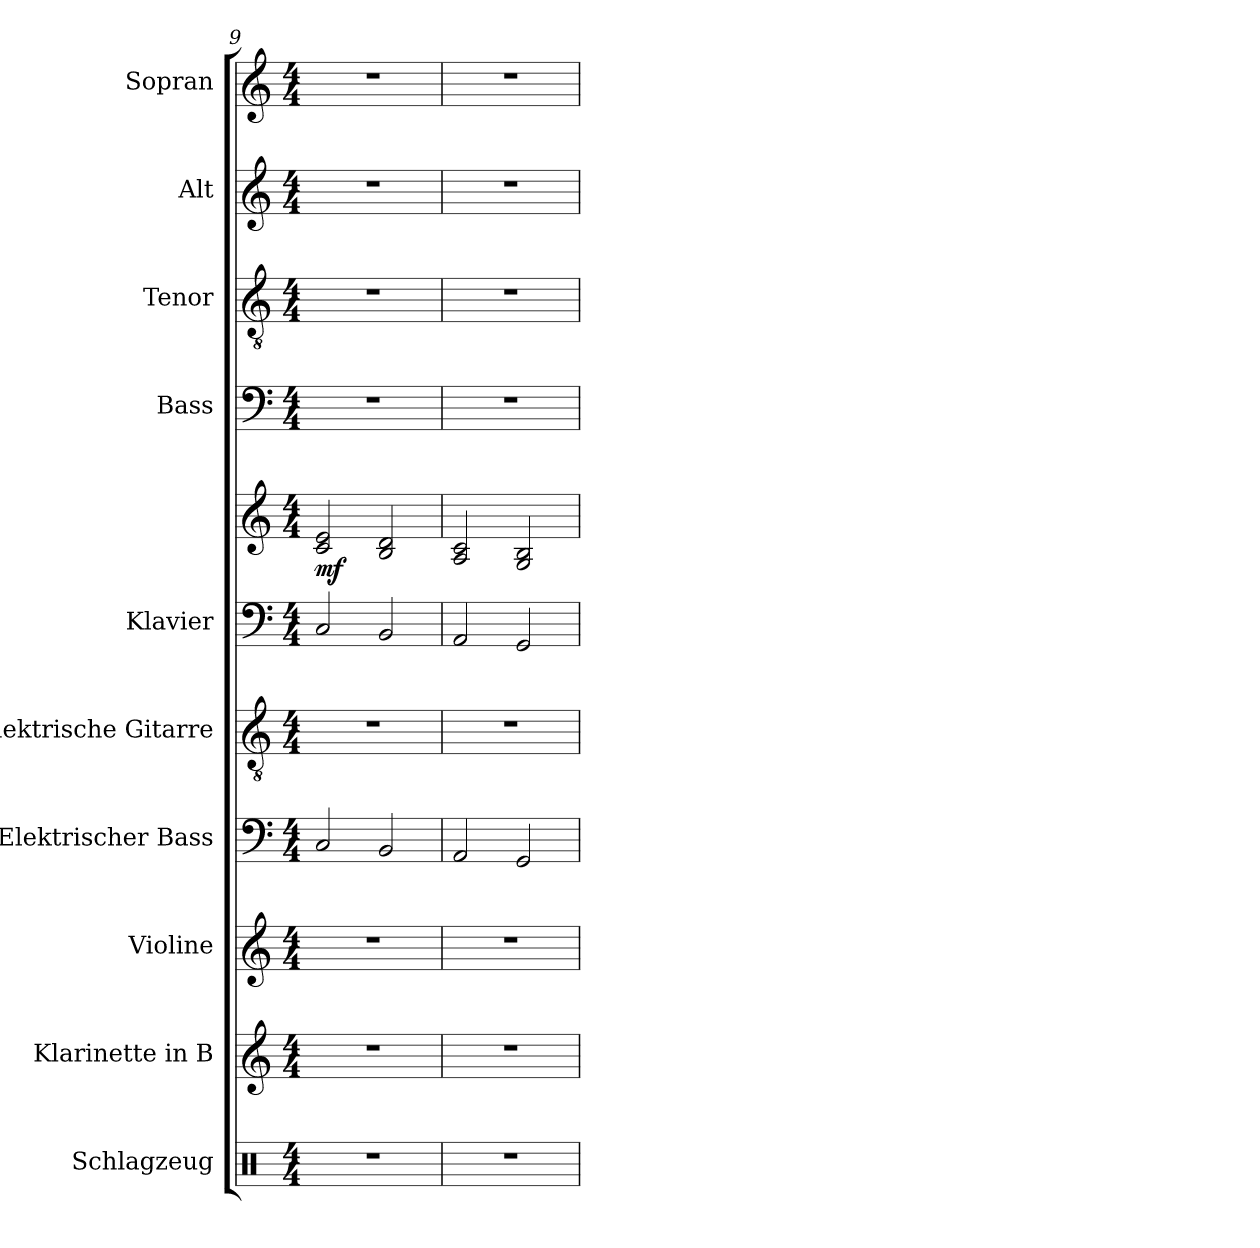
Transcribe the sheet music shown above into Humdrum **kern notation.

**kern	**kern	**kern	**kern	**kern	**kern	**kern	**dynam	**kern	**kern	**kern	**kern
*part10	*part9	*part8	*part7	*part6	*part5	*part5	*part5	*part4	*part3	*part2	*part1
*staff11	*staff10	*staff9	*staff8	*staff7	*staff6	*staff5	*staff5/6	*staff4	*staff3	*staff2	*staff1
*I"Schlagzeug	*I"Klarinette in B	*I"Violine	*I"Elektrischer Bass	*I"Elektrische Gitarre	*I"Klavier	*	*	*I"Bass	*I"Tenor	*I"Alt	*I"Sopran
*I'Schlgz.	*	*I'Vl.	*I'E-B.	*I'E-Git.	*I'Klav.	*	*	*I'B.	*I'T.	*I'A.	*I'S.
*clefX	*clefG2	*clefG2	*clefF4	*clefGv2	*clefF4	*clefG2	*	*clefF4	*clefGv2	*clefG2	*clefG2
*	*ITrd1c2	*	*ITrd7c12	*	*	*	*	*	*	*	*
*k[]	*k[b-e-]	*k[]	*k[]	*k[]	*k[]	*k[]	*	*k[]	*k[]	*k[]	*k[]
*M4/4	*M4/4	*M4/4	*M4/4	*M4/4	*M4/4	*M4/4	*	*M4/4	*M4/4	*M4/4	*M4/4
=9	=9	=9	=9	=9	=9	=9	=9	=9	=9	=9	=9
!	!	!	!	!	!	!	!LO:DY:b	!	!	!	!
1r	1r	1r	2CC/	1r	2C/	2c/ 2e/	mf	1r	1r	1r	1r
.	.	.	2BBB/	.	2BB/	2B/ 2d/	.	.	.	.	.
=10	=10	=10	=10	=10	=10	=10	=10	=10	=10	=10	=10
1r	1r	1r	2AAA/	1r	2AA/	2A/ 2c/	.	1r	1r	1r	1r
.	.	.	2GGG/	.	2GG/	2G/ 2B/	.	.	.	.	.
=	=	=	=	=	=	=	=	=	=	=	=
*-	*-	*-	*-	*-	*-	*-	*-	*-	*-	*-	*-
